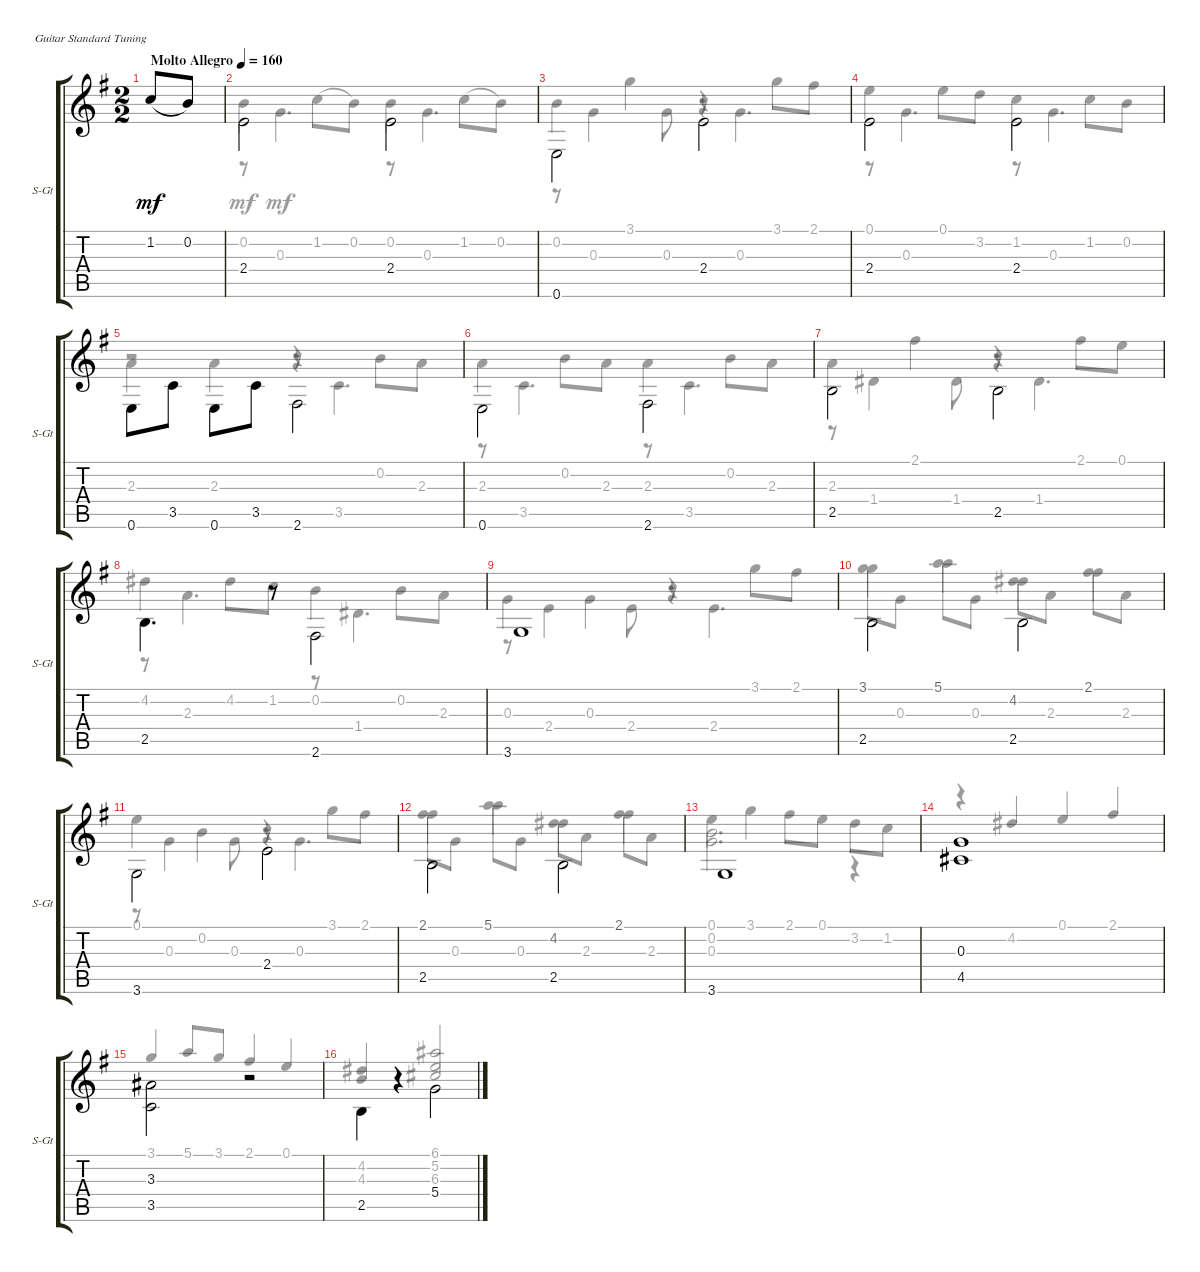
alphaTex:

\defaultSystemsLayout 4
\bracketExtendMode groupsimilarinstruments
\useSystemSignSeparator
\singleTrackTrackNamePolicy allsystems
\multiTrackTrackNamePolicy allsystems
\firstSystemTrackNameOrientation horizontal
\otherSystemsTrackNameOrientation horizontal
\track ("Steel Guitar" "S-Gt") {instrument acousticguitarsteel}
\staff {score tabs}
\tuning (E4 B3 G3 D3 A2 E2)
\voice
\ts (2 2)
\ac
\tempo (160 "Molto Allegro")
\clef g2
\ks g
1.2.8{dy mf legatoorigin instrument acousticguitarsteel beam invert} 0.2.8 |
2.4.2{beam invert} 2.4.2{beam invert} |
0.6.2{beam invert} 2.4.2{beam invert} |
2.4.2{beam invert} 2.4.2{beam invert} |
0.6.8{beam invert} 3.5.8 0.6.8 3.5.8 2.6.2{beam invert} |
0.6.2{beam invert} 2.6.2{beam invert} |
2.5.2{beam invert} 2.5.2{beam invert} |
2.5.4{d beam invert} r.8 2.6.2{beam invert} |
3.6.1 |
2.5.2{beam invert} 2.5.2{beam invert} |
3.6.2{beam invert} 2.4.2{beam invert} |
2.5.2{beam invert} 2.5.2{beam invert} |
3.6.1 |
(4.5 0.3).1 |
(3.5 3.3).2{beam invert} r.2 |
2.5.4{beam invert} r.4 5.4.2{beam invert}
\voice
\clef g2
\ottava regular
\simile none
\ks g
|
0.2.4 1.2.8{legatoorigin} 0.2.8 0.2.4 1.2.8{legatoorigin} 0.2.8 |
0.2.4 3.1.4 r.4 3.1.8 2.1.8 |
0.1.4 0.1.8 3.2.8 1.2.4 1.2.8 0.2.8 |
2.3.4 2.3.4 r.4 0.2.8 2.3.8 |
2.3.4 0.2.8 2.3.8 2.3.4 0.2.8 2.3.8 |
2.3.4 2.1.4 r.4 2.1.8 0.1.8 |
4.2.4 4.2.8 1.2.8 0.2.4 0.2.8 2.3.8 |
0.3.4 0.3.4 r.4 3.1.8 2.1.8 |
3.1.4 5.1.4 4.2.4 2.1.4 |
0.1.4 0.2.4 r.4 3.1.8 2.1.8 |
2.1.4 5.1.4 4.2.4 2.1.4 |
0.1.4 3.1.4 2.1.8 0.1.8 3.2.8 1.2.8 |
r.4 4.2.4{beam invert} 0.1.4{beam invert} 2.1.4{beam invert} |
3.1.4{beam invert} 5.1.8{beam invert} 3.1.8 2.1.4{beam invert} 0.1.4{beam invert} |
(4.3 4.2).4{beam invert} r.4 (5.2 6.3 6.1).2{beam invert}
\voice
\clef g2
\ottava regular
\simile none
\ks g
|
r.8 0.3.4{d} r.8 0.3.4{d} |
r.8 0.3.4 0.3.8 r.8 0.3.4{d} |
r.8 0.3.4{d} r.8 0.3.4{d} |
r.2 r.8 3.5.4{d} |
r.8 3.5.4{d} r.8 3.5.4{d} |
r.8 1.4.4 1.4.8 r.8 1.4.4{d} |
r.8 2.3.4{d} r.8 1.4.4{d} |
r.8 2.4.4 2.4.8 r.8 2.4.4{d} |
3.1.8 0.3.8 5.1.8 0.3.8 4.2.8 2.3.8 2.1.8 2.3.8 |
r.8 0.3.4 0.3.8 r.8 0.3.4{d} |
2.1.8 0.3.8 5.1.8 0.3.8 4.2.8 2.3.8 2.1.8 2.3.8 |
(0.2 0.3).2{d} r.4 |
|
|
